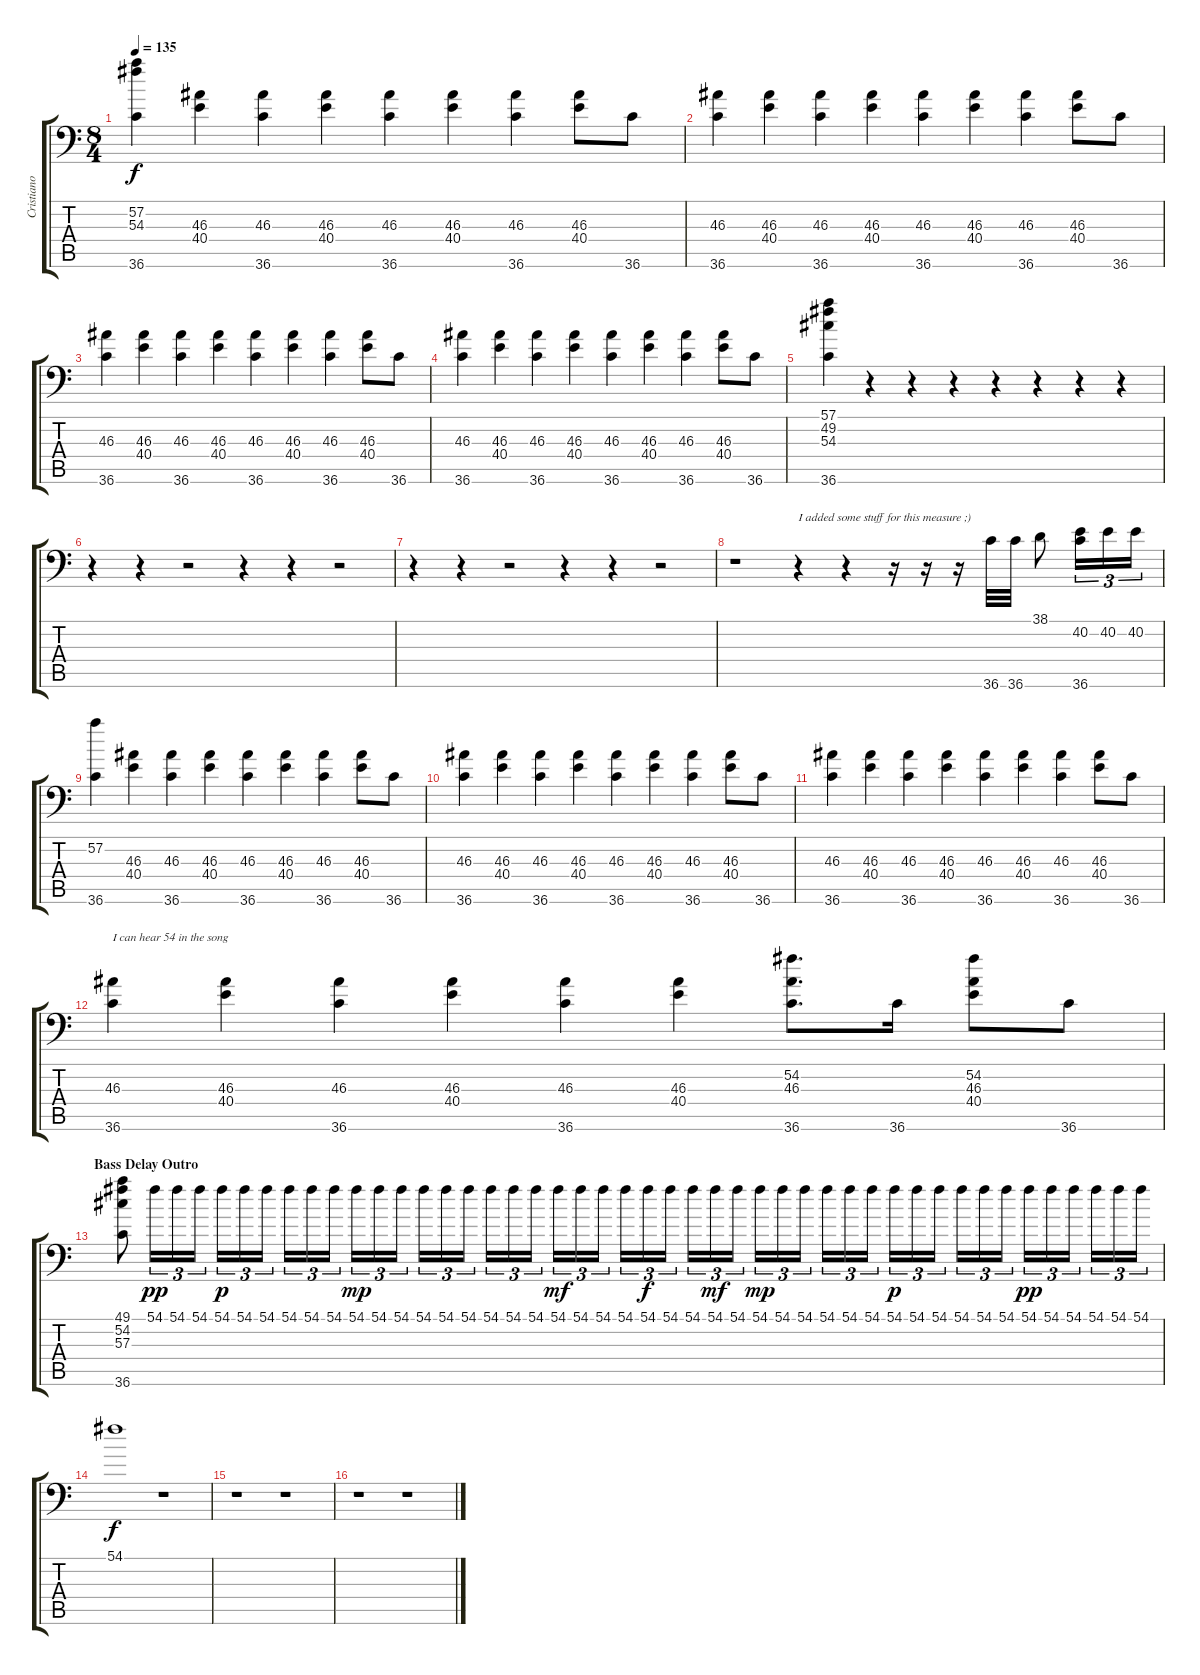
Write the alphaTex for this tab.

\track ("Cristiano \"CriZ\" Mozzati" "Cristiano ") {instrument acousticgrandpiano}
\staff {score tabs}
\tuning (C-1 C-1 C-1 C-1 C-1 C-1) {hide}
\ts (8 4)
\tempo 135
\clef f4
\ks c
(57.2 54.3 36.6).4{dy f} (46.3 40.4).4 (46.3 36.6).4 (46.3 40.4).4 (46.3 36.6).4 (46.3 40.4).4 (46.3 36.6).4 (46.3 40.4).8 36.6.8 |
(46.3 36.6).4 (46.3 40.4).4 (46.3 36.6).4 (46.3 40.4).4 (46.3 36.6).4 (46.3 40.4).4 (46.3 36.6).4 (46.3 40.4).8 36.6.8 |
(46.3 36.6).4 (46.3 40.4).4 (46.3 36.6).4 (46.3 40.4).4 (46.3 36.6).4 (46.3 40.4).4 (46.3 36.6).4 (46.3 40.4).8 36.6.8 |
(46.3 36.6).4 (46.3 40.4).4 (46.3 36.6).4 (46.3 40.4).4 (46.3 36.6).4 (46.3 40.4).4 (46.3 36.6).4 (46.3 40.4).8 36.6.8 |
(57.1 49.2 54.3 36.6).4 r.4 r.4 r.4 r.4 r.4 r.4 r.4 |
r.4 r.4 r.2 r.4 r.4 r.2 |
r.4 r.4 r.2 r.4 r.4 r.2 |
r.1 r.4{txt "I added some stuff for this measure ;)"} r.4 r.16 r.16 r.16 36.6.32 36.6.32 38.1.8 (40.2 36.6).16{tu (3 2)} 40.2.16{tu (3 2)} 40.2.16{tu (3 2)} |
(57.2 36.6).4 (46.3 40.4).4 (46.3 36.6).4 (46.3 40.4).4 (46.3 36.6).4 (46.3 40.4).4 (46.3 36.6).4 (46.3 40.4).8 36.6.8 |
(46.3 36.6).4 (46.3 40.4).4 (46.3 36.6).4 (46.3 40.4).4 (46.3 36.6).4 (46.3 40.4).4 (46.3 36.6).4 (46.3 40.4).8 36.6.8 |
(46.3 36.6).4 (46.3 40.4).4 (46.3 36.6).4 (46.3 40.4).4 (46.3 36.6).4 (46.3 40.4).4 (46.3 36.6).4 (46.3 40.4).8 36.6.8 |
(46.3 36.6).4{txt "I can hear 54 in the song"} (46.3 40.4).4 (46.3 36.6).4 (46.3 40.4).4 (46.3 36.6).4 (46.3 40.4).4 (54.2 46.3 36.6).8{d} 36.6.16 (54.2 46.3 40.4).8 36.6.8 |
\section ("" "Bass Delay Outro")
(49.1 54.2 57.3 36.6).8 54.1.16{tu (3 2) dy pp} 54.1.16{tu (3 2)} 54.1.16{tu (3 2)} 54.1.16{tu (3 2) dy p} 54.1.16{tu (3 2)} 54.1.16{tu (3 2)} 54.1.16{tu (3 2)} 54.1.16{tu (3 2)} 54.1.16{tu (3 2)} 54.1.16{tu (3 2) dy mp} 54.1.16{tu (3 2)} 54.1.16{tu (3 2)} 54.1.16{tu (3 2)} 54.1.16{tu (3 2)} 54.1.16{tu (3 2)} 54.1.16{tu (3 2)} 54.1.16{tu (3 2)} 54.1.16{tu (3 2)} 54.1.16{tu (3 2) dy mf} 54.1.16{tu (3 2)} 54.1.16{tu (3 2)} 54.1.16{tu (3 2)} 54.1.16{tu (3 2) dy f} 54.1.16{tu (3 2)} 54.1.16{tu (3 2)} 54.1.16{tu (3 2) dy mf} 54.1.16{tu (3 2)} 54.1.16{tu (3 2) dy mp} 54.1.16{tu (3 2)} 54.1.16{tu (3 2)} 54.1.16{tu (3 2)} 54.1.16{tu (3 2)} 54.1.16{tu (3 2)} 54.1.16{tu (3 2) dy p} 54.1.16{tu (3 2)} 54.1.16{tu (3 2)} 54.1.16{tu (3 2)} 54.1.16{tu (3 2)} 54.1.16{tu (3 2)} 54.1.16{tu (3 2) dy pp} 54.1.16{tu (3 2)} 54.1.16{tu (3 2)} 54.1.16{tu (3 2)} 54.1.16{tu (3 2)} 54.1.16{tu (3 2)} |
54.1.1{dy f} r.1 |
r.1 r.1 |
r.1 r.1
